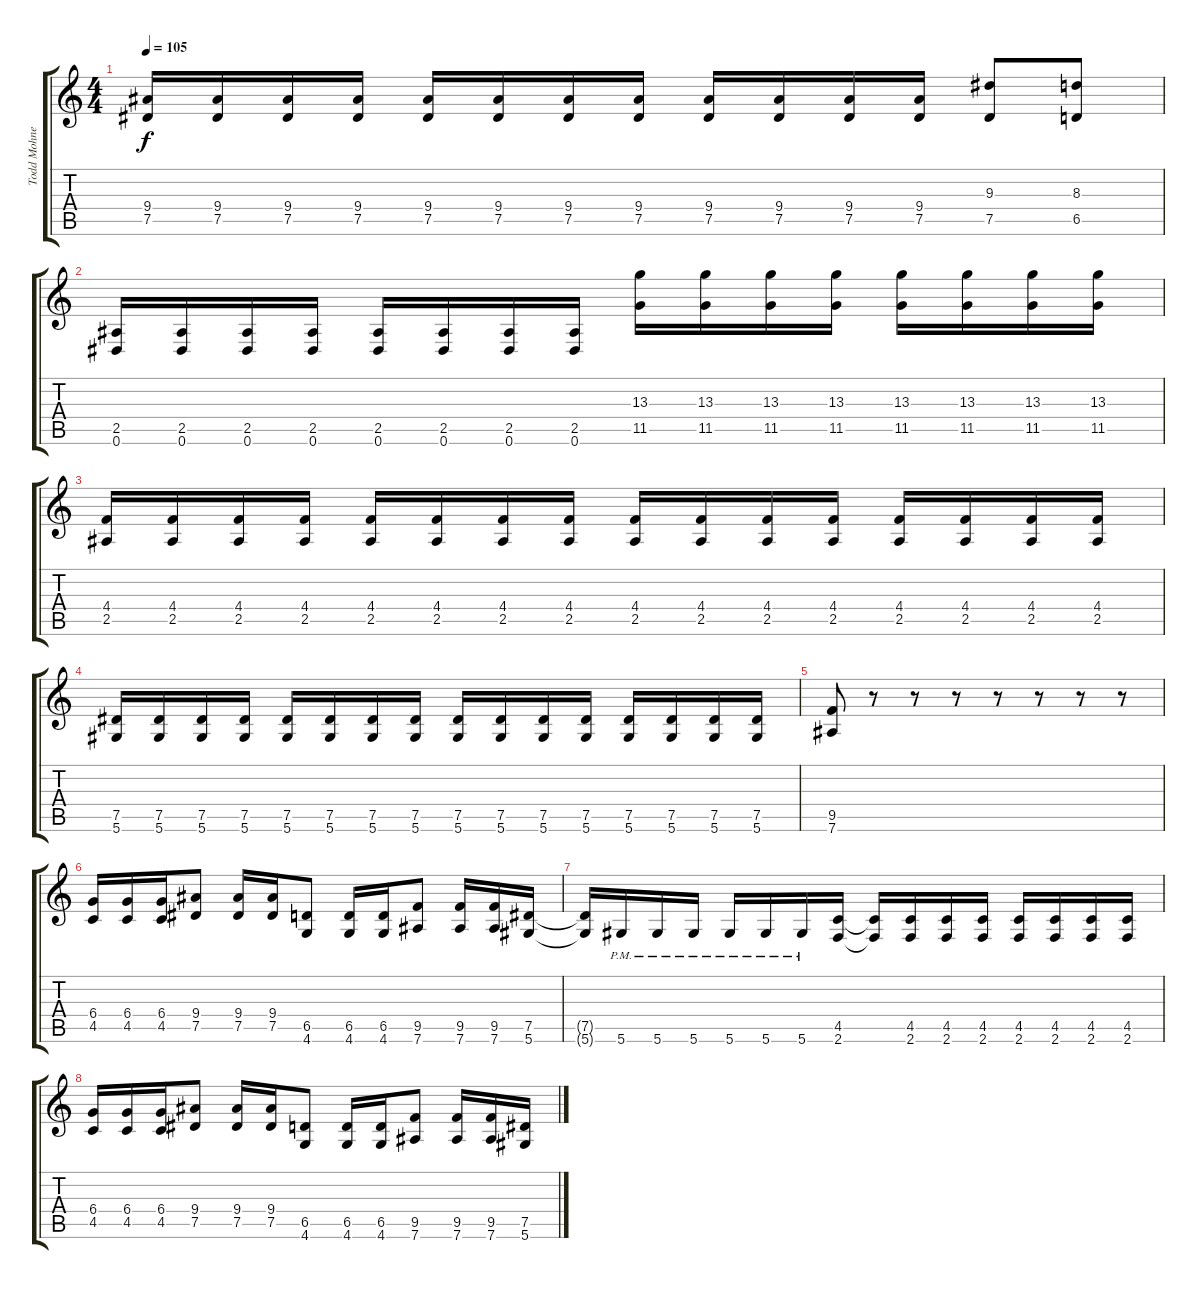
\track ("Todd Mohney" "Todd Mohne") {instrument overdrivenguitar}
\staff {score tabs}
\tuning (Eb4 Bb3 Gb3 Db3 Ab2 Eb2) {hide}
\ts (4 4)
\tempo 105
\clef g2
\ks c
(9.4 7.5).16{dy f} (9.4 7.5).16 (9.4 7.5).16 (9.4 7.5).16 (9.4 7.5).16 (9.4 7.5).16 (9.4 7.5).16 (9.4 7.5).16 (9.4 7.5).16 (9.4 7.5).16 (9.4 7.5).16 (9.4 7.5).16 (9.3 7.5).8 (8.3 6.5).8 |
(2.5 0.6).16 (2.5 0.6).16 (2.5 0.6).16 (2.5 0.6).16 (2.5 0.6).16 (2.5 0.6).16 (2.5 0.6).16 (2.5 0.6).16 (13.3 11.5).16 (13.3 11.5).16 (13.3 11.5).16 (13.3 11.5).16 (13.3 11.5).16 (13.3 11.5).16 (13.3 11.5).16 (13.3 11.5).16 |
(4.4 2.5).16 (4.4 2.5).16 (4.4 2.5).16 (4.4 2.5).16 (4.4 2.5).16 (4.4 2.5).16 (4.4 2.5).16 (4.4 2.5).16 (4.4 2.5).16 (4.4 2.5).16 (4.4 2.5).16 (4.4 2.5).16 (4.4 2.5).16 (4.4 2.5).16 (4.4 2.5).16 (4.4 2.5).16 |
(7.5 5.6).16 (7.5 5.6).16 (7.5 5.6).16 (7.5 5.6).16 (7.5 5.6).16 (7.5 5.6).16 (7.5 5.6).16 (7.5 5.6).16 (7.5 5.6).16 (7.5 5.6).16 (7.5 5.6).16 (7.5 5.6).16 (7.5 5.6).16 (7.5 5.6).16 (7.5 5.6).16 (7.5 5.6).16 |
(9.5 7.6).8 r.8 r.8 r.8 r.8 r.8 r.8 r.8 |
(6.4 4.5).16 (6.4 4.5).16 (6.4 4.5).16 (9.4 7.5).8 (9.4 7.5).16 (9.4 7.5).16 (6.5 4.6).8 (6.5 4.6).16 (6.5 4.6).16 (9.5 7.6).8 (9.5 7.6).16 (9.5 7.6).16 (7.5 5.6).16 |
(7.5{t} 5.6{t}).16 5.6{pm}.16 5.6{pm}.16 5.6{pm}.16 5.6{pm}.16 5.6{pm}.16 5.6{pm}.16 (4.5 2.6).16 (4.5{t} 2.6{t}).16 (4.5 2.6).16 (4.5 2.6).16 (4.5 2.6).16 (4.5 2.6).16 (4.5 2.6).16 (4.5 2.6).16 (4.5 2.6).16 |
(6.4 4.5).16 (6.4 4.5).16 (6.4 4.5).16 (9.4 7.5).8 (9.4 7.5).16 (9.4 7.5).16 (6.5 4.6).8 (6.5 4.6).16 (6.5 4.6).16 (9.5 7.6).8 (9.5 7.6).16 (9.5 7.6).16 (7.5 5.6).16
